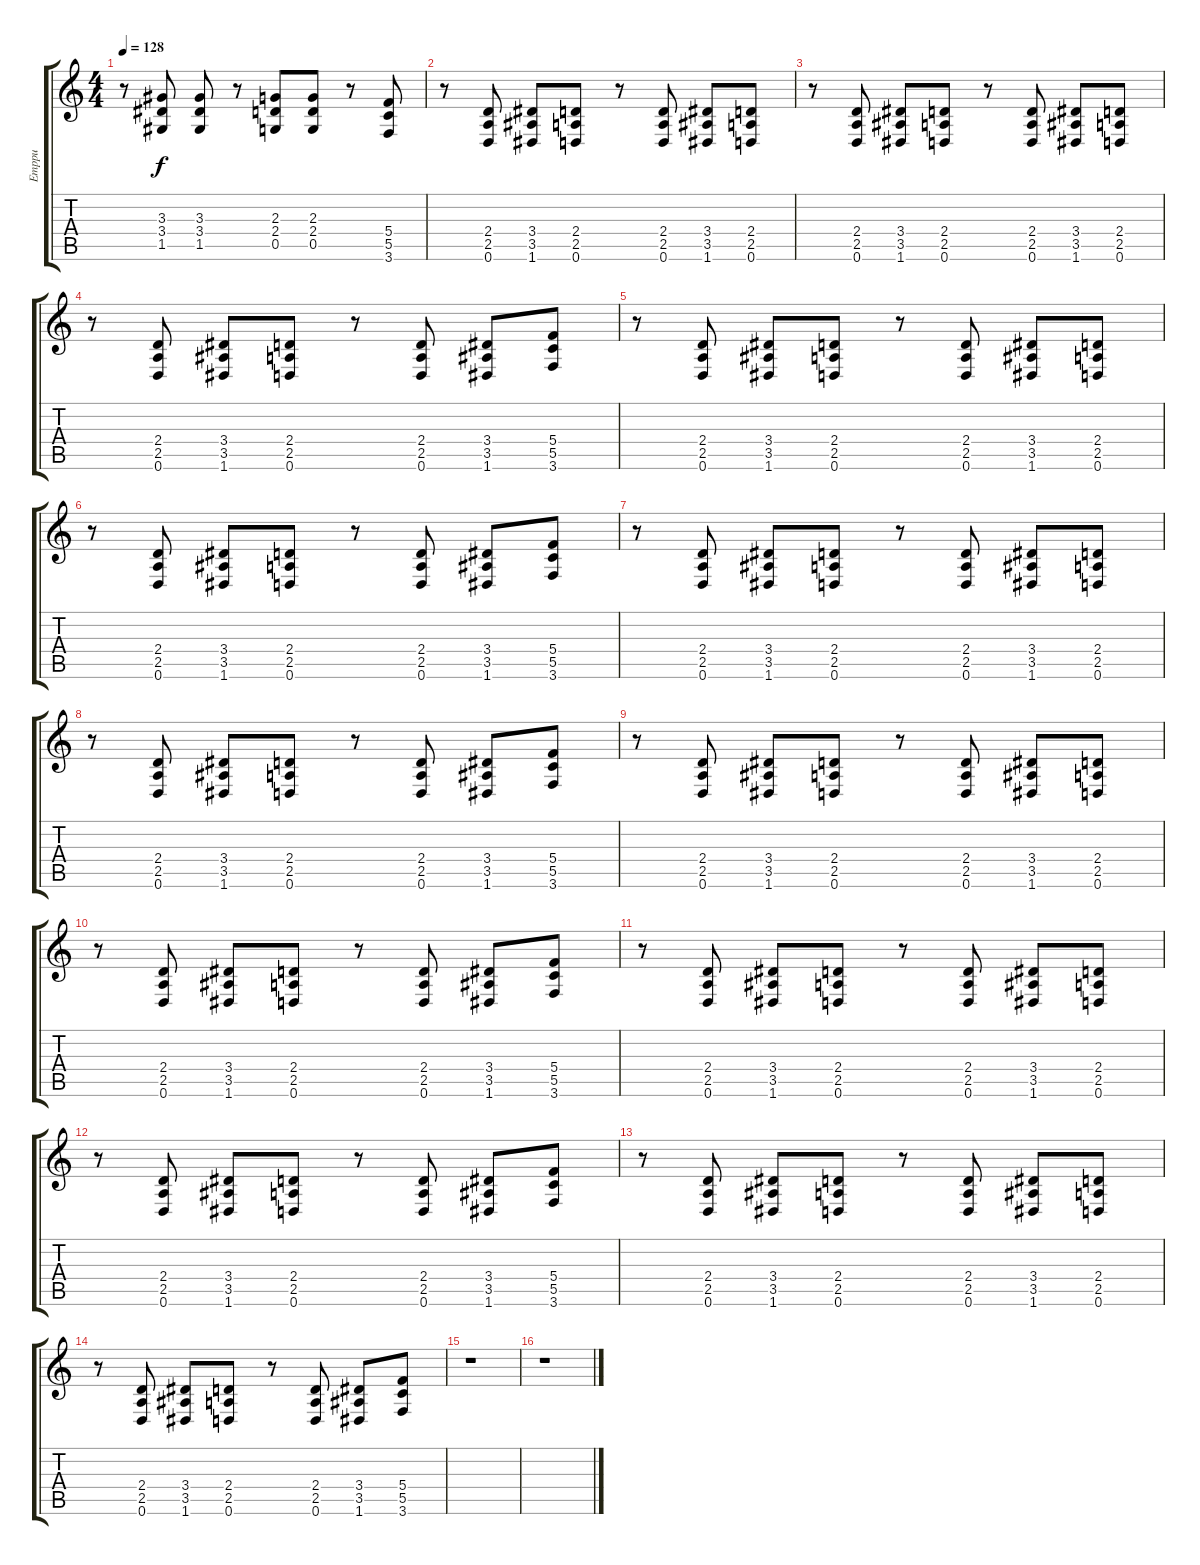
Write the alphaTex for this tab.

\track ("Emppu" "Emppu") {instrument overdrivenguitar}
\staff {score tabs}
\tuning (D4 A3 F3 C3 G2 D2) {hide}
\ts (4 4)
\tempo 128
\clef g2
\ks c
r.8{dy f} (3.3 3.4 1.5).8 (3.3 3.4 1.5).8 r.8 (2.3 2.4 0.5).8 (2.3 2.4 0.5).8 r.8 (5.4 5.5 3.6).8 |
r.8 (2.4 2.5 0.6).8 (3.4 3.5 1.6).8 (2.4 2.5 0.6).8 r.8 (2.4 2.5 0.6).8 (3.4 3.5 1.6).8 (2.4 2.5 0.6).8 |
r.8 (2.4 2.5 0.6).8 (3.4 3.5 1.6).8 (2.4 2.5 0.6).8 r.8 (2.4 2.5 0.6).8 (3.4 3.5 1.6).8 (2.4 2.5 0.6).8 |
r.8 (2.4 2.5 0.6).8 (3.4 3.5 1.6).8 (2.4 2.5 0.6).8 r.8 (2.4 2.5 0.6).8 (3.4 3.5 1.6).8 (5.4 5.5 3.6).8 |
r.8 (2.4 2.5 0.6).8 (3.4 3.5 1.6).8 (2.4 2.5 0.6).8 r.8 (2.4 2.5 0.6).8 (3.4 3.5 1.6).8 (2.4 2.5 0.6).8 |
r.8 (2.4 2.5 0.6).8 (3.4 3.5 1.6).8 (2.4 2.5 0.6).8 r.8 (2.4 2.5 0.6).8 (3.4 3.5 1.6).8 (5.4 5.5 3.6).8 |
r.8 (2.4 2.5 0.6).8 (3.4 3.5 1.6).8 (2.4 2.5 0.6).8 r.8 (2.4 2.5 0.6).8 (3.4 3.5 1.6).8 (2.4 2.5 0.6).8 |
r.8 (2.4 2.5 0.6).8 (3.4 3.5 1.6).8 (2.4 2.5 0.6).8 r.8 (2.4 2.5 0.6).8 (3.4 3.5 1.6).8 (5.4 5.5 3.6).8 |
r.8 (2.4 2.5 0.6).8 (3.4 3.5 1.6).8 (2.4 2.5 0.6).8 r.8 (2.4 2.5 0.6).8 (3.4 3.5 1.6).8 (2.4 2.5 0.6).8 |
r.8 (2.4 2.5 0.6).8 (3.4 3.5 1.6).8 (2.4 2.5 0.6).8 r.8 (2.4 2.5 0.6).8 (3.4 3.5 1.6).8 (5.4 5.5 3.6).8 |
r.8 (2.4 2.5 0.6).8 (3.4 3.5 1.6).8 (2.4 2.5 0.6).8 r.8 (2.4 2.5 0.6).8 (3.4 3.5 1.6).8 (2.4 2.5 0.6).8 |
r.8 (2.4 2.5 0.6).8 (3.4 3.5 1.6).8 (2.4 2.5 0.6).8 r.8 (2.4 2.5 0.6).8 (3.4 3.5 1.6).8 (5.4 5.5 3.6).8 |
r.8 (2.4 2.5 0.6).8 (3.4 3.5 1.6).8 (2.4 2.5 0.6).8 r.8 (2.4 2.5 0.6).8 (3.4 3.5 1.6).8 (2.4 2.5 0.6).8 |
r.8 (2.4 2.5 0.6).8 (3.4 3.5 1.6).8 (2.4 2.5 0.6).8 r.8 (2.4 2.5 0.6).8 (3.4 3.5 1.6).8 (5.4 5.5 3.6).8 |
r.1 |
r.1
